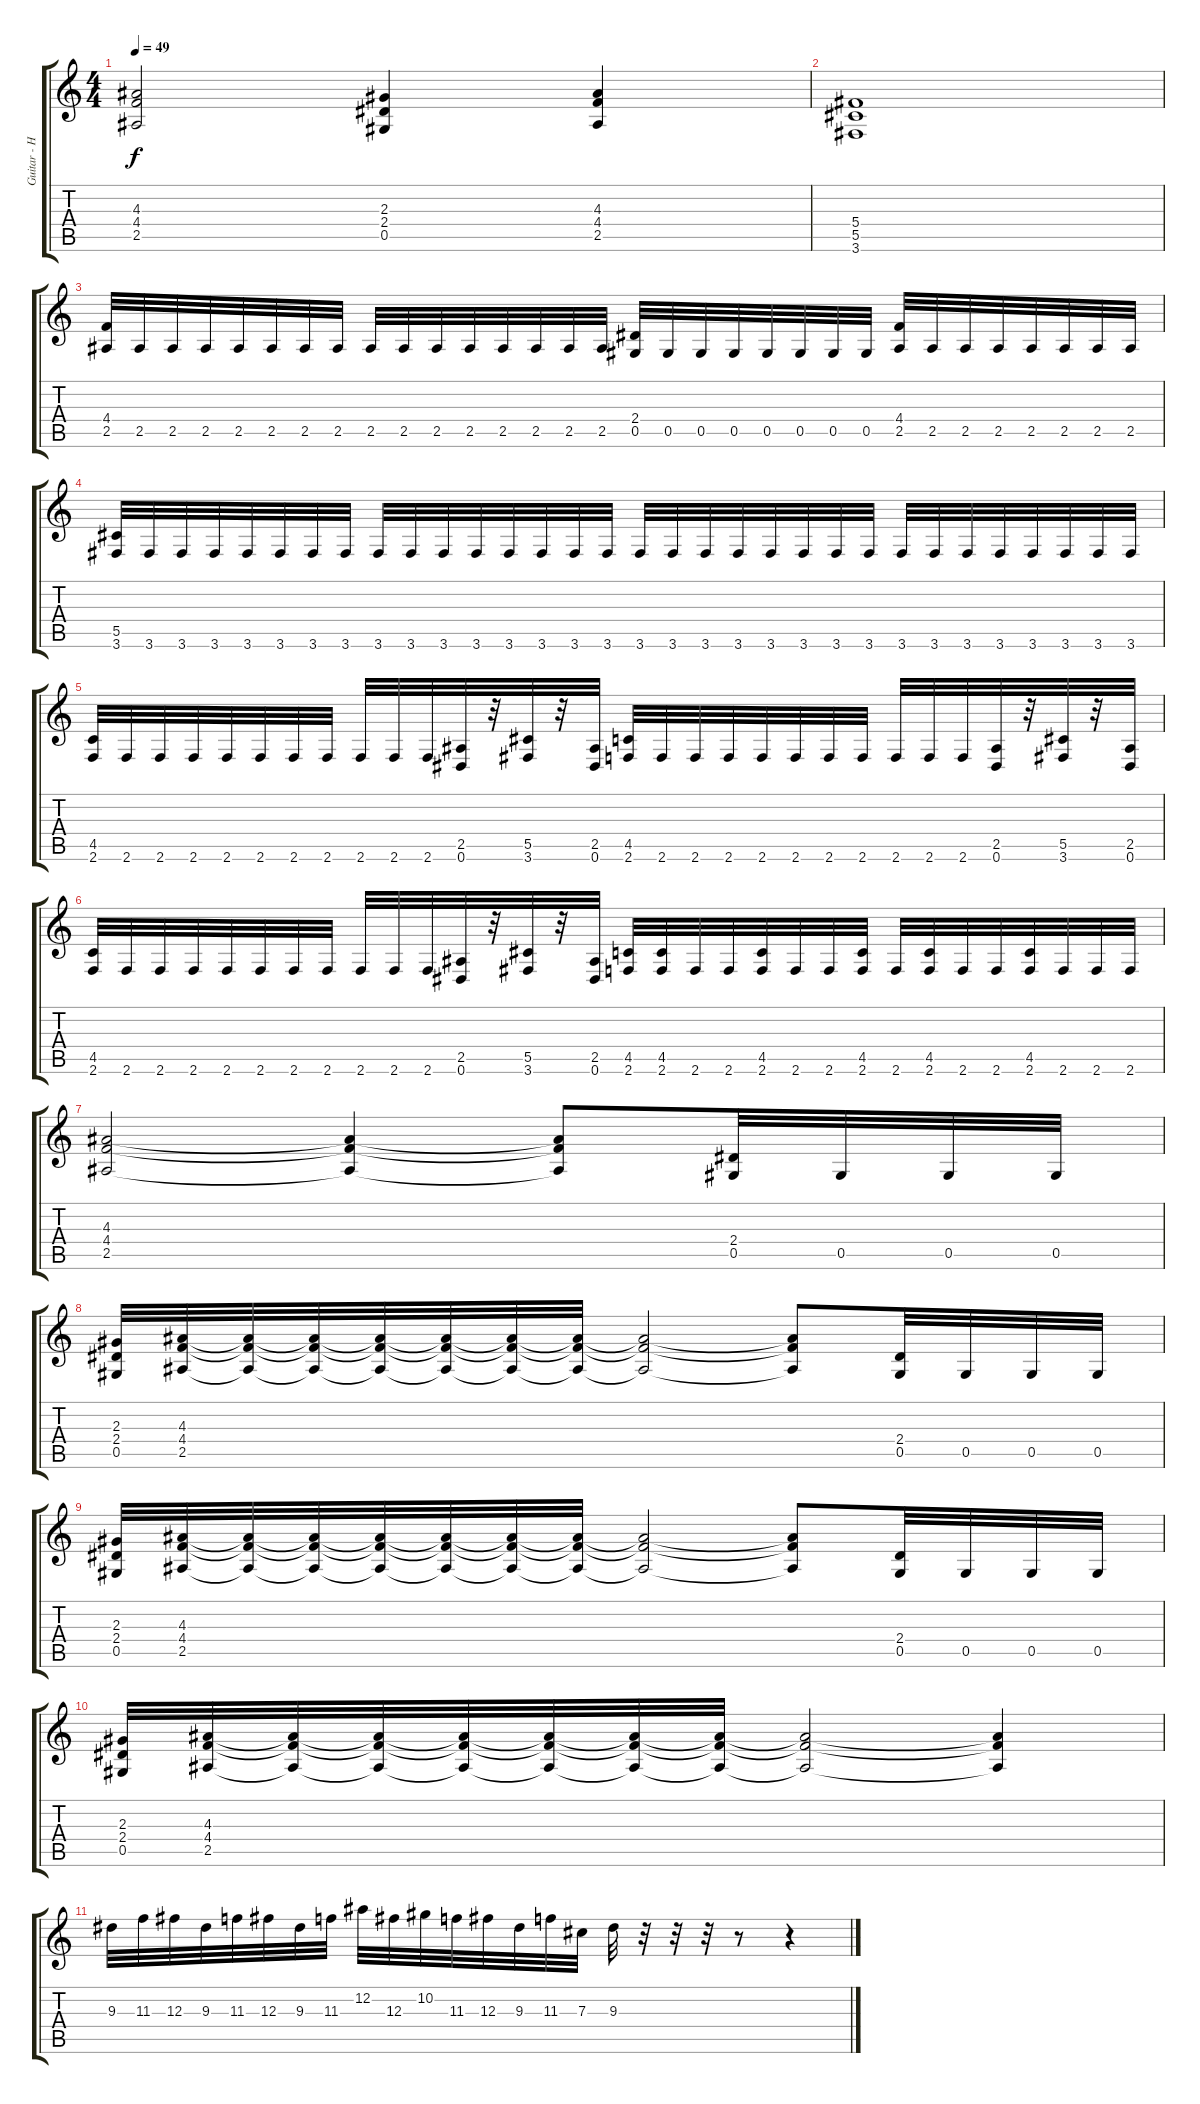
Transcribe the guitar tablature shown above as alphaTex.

\track ("Guitar - Henjo Richter" "Guitar - H") {instrument overdrivenguitar}
\staff {score tabs}
\tuning (Eb4 Bb3 Gb3 Db3 Ab2 Eb2) {hide}
\ts (4 4)
\tempo 49
\clef g2
\ks c
(4.3 4.4 2.5).2{dy f} (2.3 2.4 0.5).4 (4.3 4.4 2.5).4 |
(5.4 5.5 3.6).1 |
(4.4 2.5).32 2.5.32 2.5.32 2.5.32 2.5.32 2.5.32 2.5.32 2.5.32 2.5.32 2.5.32 2.5.32 2.5.32 2.5.32 2.5.32 2.5.32 2.5.32 (2.4 0.5).32 0.5.32 0.5.32 0.5.32 0.5.32 0.5.32 0.5.32 0.5.32 (4.4 2.5).32 2.5.32 2.5.32 2.5.32 2.5.32 2.5.32 2.5.32 2.5.32 |
(5.5 3.6).32 3.6.32 3.6.32 3.6.32 3.6.32 3.6.32 3.6.32 3.6.32 3.6.32 3.6.32 3.6.32 3.6.32 3.6.32 3.6.32 3.6.32 3.6.32 3.6.32 3.6.32 3.6.32 3.6.32 3.6.32 3.6.32 3.6.32 3.6.32 3.6.32 3.6.32 3.6.32 3.6.32 3.6.32 3.6.32 3.6.32 3.6.32 |
(4.5 2.6).32 2.6.32 2.6.32 2.6.32 2.6.32 2.6.32 2.6.32 2.6.32 2.6.32 2.6.32 2.6.32 (2.5 0.6).32 r.32 (5.5 3.6).32 r.32 (2.5 0.6).32 (4.5 2.6).32 2.6.32 2.6.32 2.6.32 2.6.32 2.6.32 2.6.32 2.6.32 2.6.32 2.6.32 2.6.32 (2.5 0.6).32 r.32 (5.5 3.6).32 r.32 (2.5 0.6).32 |
(4.5 2.6).32 2.6.32 2.6.32 2.6.32 2.6.32 2.6.32 2.6.32 2.6.32 2.6.32 2.6.32 2.6.32 (2.5 0.6).32 r.32 (5.5 3.6).32 r.32 (2.5 0.6).32 (4.5 2.6).32 (4.5 2.6).32 2.6.32 2.6.32 (4.5 2.6).32 2.6.32 2.6.32 (4.5 2.6).32 2.6.32 (4.5 2.6).32 2.6.32 2.6.32 (4.5 2.6).32 2.6.32 2.6.32 2.6.32 |
(4.3 4.4 2.5).2 (4.3{t} 4.4{t} 2.5{t}).4 (4.3{t} 4.4{t} 2.5{t}).8 (2.4 0.5).32 0.5.32 0.5.32 0.5.32 |
(2.3 2.4 0.5).32 (4.3 4.4 2.5).32 (4.3{t} 4.4{t} 2.5{t}).32 (4.3{t} 4.4{t} 2.5{t}).32 (4.3{t} 4.4{t} 2.5{t}).32 (4.3{t} 4.4{t} 2.5{t}).32 (4.3{t} 4.4{t} 2.5{t}).32 (4.3{t} 4.4{t} 2.5{t}).32 (4.3{t} 4.4{t} 2.5{t}).2 (4.3{t} 4.4{t} 2.5{t}).8 (2.4 0.5).32 0.5.32 0.5.32 0.5.32 |
(2.3 2.4 0.5).32 (4.3 4.4 2.5).32 (4.3{t} 4.4{t} 2.5{t}).32 (4.3{t} 4.4{t} 2.5{t}).32 (4.3{t} 4.4{t} 2.5{t}).32 (4.3{t} 4.4{t} 2.5{t}).32 (4.3{t} 4.4{t} 2.5{t}).32 (4.3{t} 4.4{t} 2.5{t}).32 (4.3{t} 4.4{t} 2.5{t}).2 (4.3{t} 4.4{t} 2.5{t}).8 (2.4 0.5).32 0.5.32 0.5.32 0.5.32 |
(2.3 2.4 0.5).32 (4.3 4.4 2.5).32 (4.3{t} 4.4{t} 2.5{t}).32 (4.3{t} 4.4{t} 2.5{t}).32 (4.3{t} 4.4{t} 2.5{t}).32 (4.3{t} 4.4{t} 2.5{t}).32 (4.3{t} 4.4{t} 2.5{t}).32 (4.3{t} 4.4{t} 2.5{t}).32 (4.3{t} 4.4{t} 2.5{t}).2 (4.3{t} 4.4{t} 2.5{t}).4 |
9.3.32 11.3.32 12.3.32 9.3.32 11.3.32 12.3.32 9.3.32 11.3.32 12.2.32 12.3.32 10.2.32 11.3.32 12.3.32 9.3.32 11.3.32 7.3.32 9.3.32 r.32 r.32 r.32 r.8 r.4
